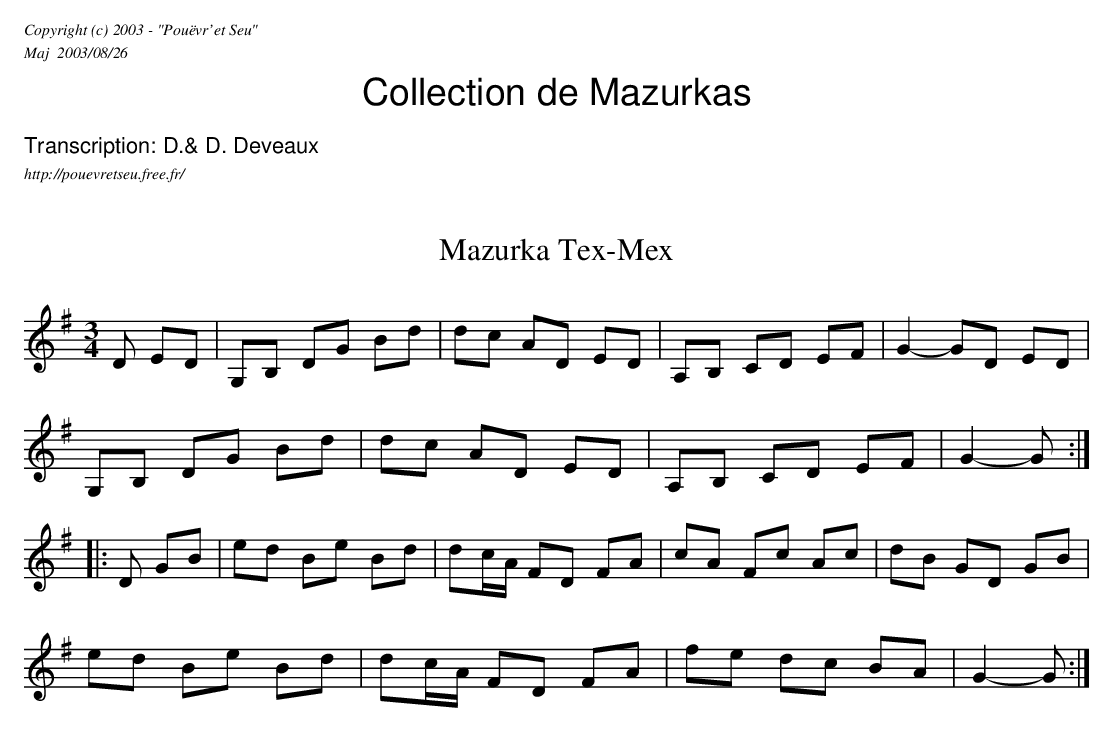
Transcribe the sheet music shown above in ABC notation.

X:1
T: Mazurka Tex-Mex
L: 1/8
M: 3/4
K: G
D ED | G,B, DG Bd | dc AD ED | A,B, CD EF | G2-GD ED |
G,B, DG Bd | dc AD ED | A,B, CD EF | G2-G :|
|: D GB | ed Be Bd | dc/A/ FD FA | cA Fc Ac | dB GD GB |
ed Be Bd | dc/A/ FD FA | fe dc BA | G2-G :|
